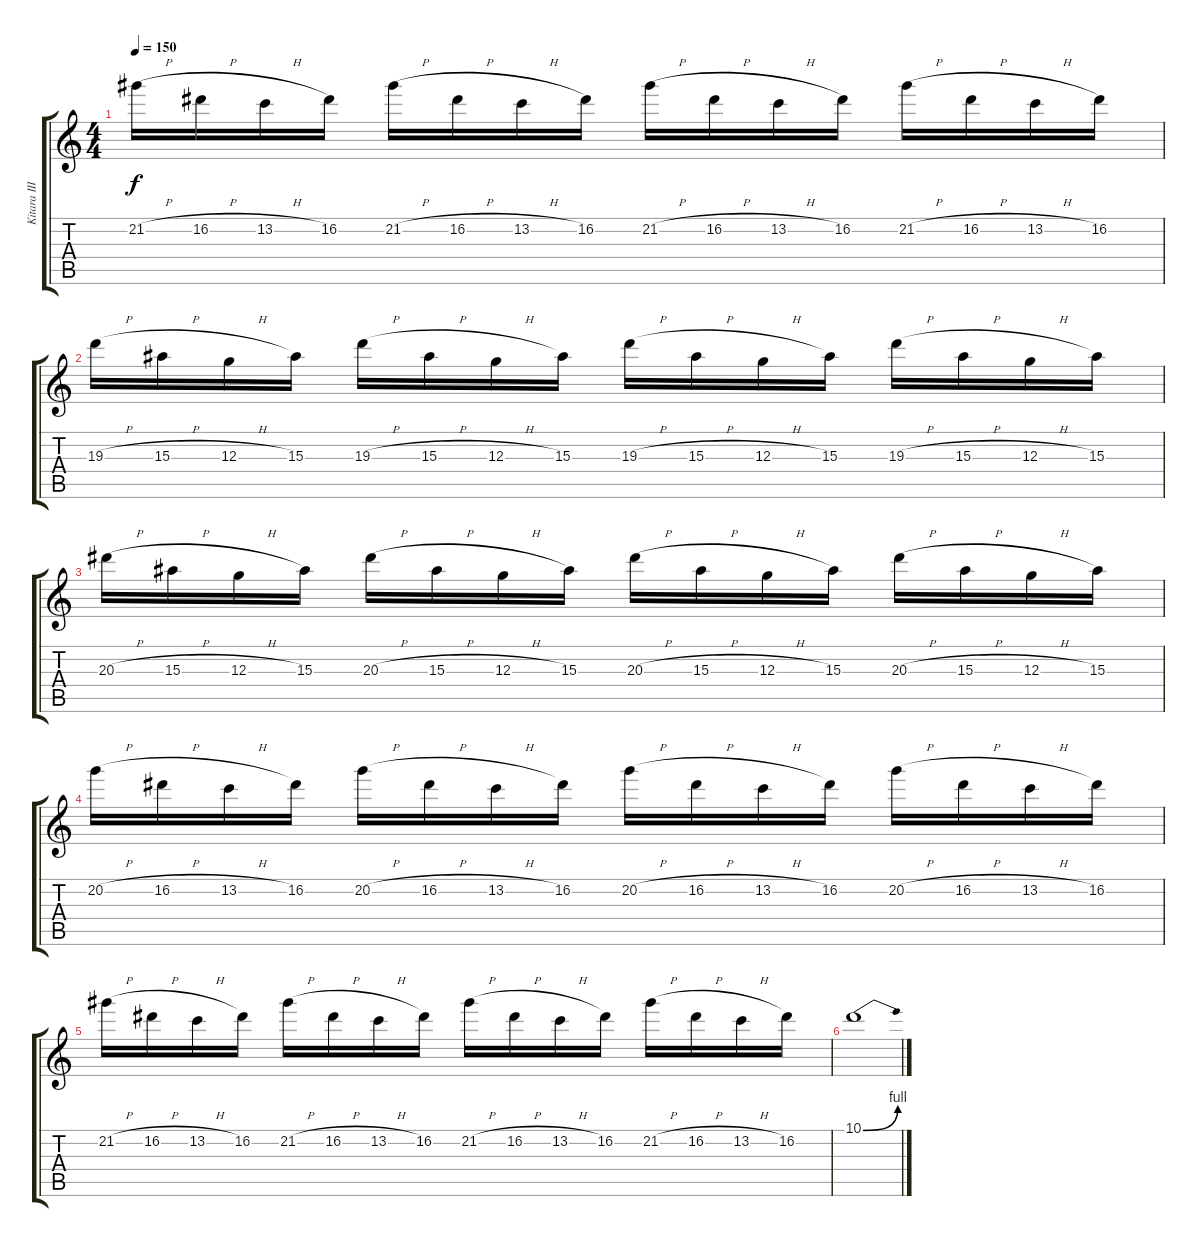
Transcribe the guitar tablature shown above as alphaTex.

\track ("Kitara III" "Kitara III") {instrument overdrivenguitar}
\staff {score tabs}
\tuning (E4 B3 G3 D3 A2 D2) {hide}
\ts (4 4)
\tempo 150
\clef g2
\ks c
21.2{h}.16{dy f} 16.2{h}.16 13.2{h}.16 16.2.16 21.2{h}.16 16.2{h}.16 13.2{h}.16 16.2.16 21.2{h}.16 16.2{h}.16 13.2{h}.16 16.2.16 21.2{h}.16 16.2{h}.16 13.2{h}.16 16.2.16 |
19.3{h}.16 15.3{h}.16 12.3{h}.16 15.3.16 19.3{h}.16 15.3{h}.16 12.3{h}.16 15.3.16 19.3{h}.16 15.3{h}.16 12.3{h}.16 15.3.16 19.3{h}.16 15.3{h}.16 12.3{h}.16 15.3.16 |
20.3{h}.16 15.3{h}.16 12.3{h}.16 15.3.16 20.3{h}.16 15.3{h}.16 12.3{h}.16 15.3.16 20.3{h}.16 15.3{h}.16 12.3{h}.16 15.3.16 20.3{h}.16 15.3{h}.16 12.3{h}.16 15.3.16 |
20.2{h}.16 16.2{h}.16 13.2{h}.16 16.2.16 20.2{h}.16 16.2{h}.16 13.2{h}.16 16.2.16 20.2{h}.16 16.2{h}.16 13.2{h}.16 16.2.16 20.2{h}.16 16.2{h}.16 13.2{h}.16 16.2.16 |
21.2{h}.16 16.2{h}.16 13.2{h}.16 16.2.16 21.2{h}.16 16.2{h}.16 13.2{h}.16 16.2.16 21.2{h}.16 16.2{h}.16 13.2{h}.16 16.2.16 21.2{h}.16 16.2{h}.16 13.2{h}.16 16.2.16 |
10.1{be (bend 0 0 60 4)}.1{volume 4}
